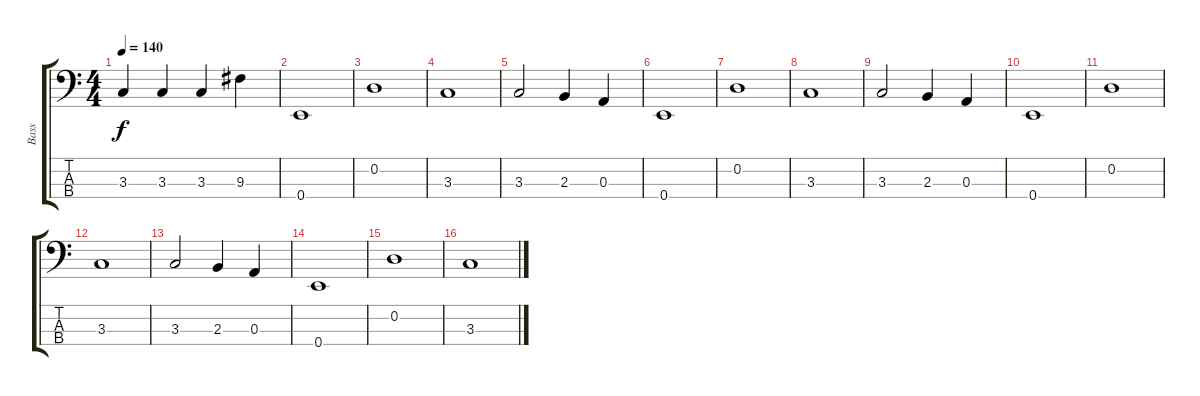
\track ("Bass" "Bass") {instrument electricbassfinger}
\staff {score tabs}
\tuning (G2 D2 A1 E1) {hide}
\ts (4 4)
\tempo 140
\clef f4
\ks c
3.3.4{dy f} 3.3.4 3.3.4 9.3.4 |
0.4.1 |
0.2.1 |
3.3.1 |
3.3.2 2.3.4 0.3.4 |
0.4.1 |
0.2.1 |
3.3.1 |
3.3.2 2.3.4 0.3.4 |
0.4.1 |
0.2.1 |
3.3.1 |
3.3.2 2.3.4 0.3.4 |
0.4.1 |
0.2.1 |
3.3.1
